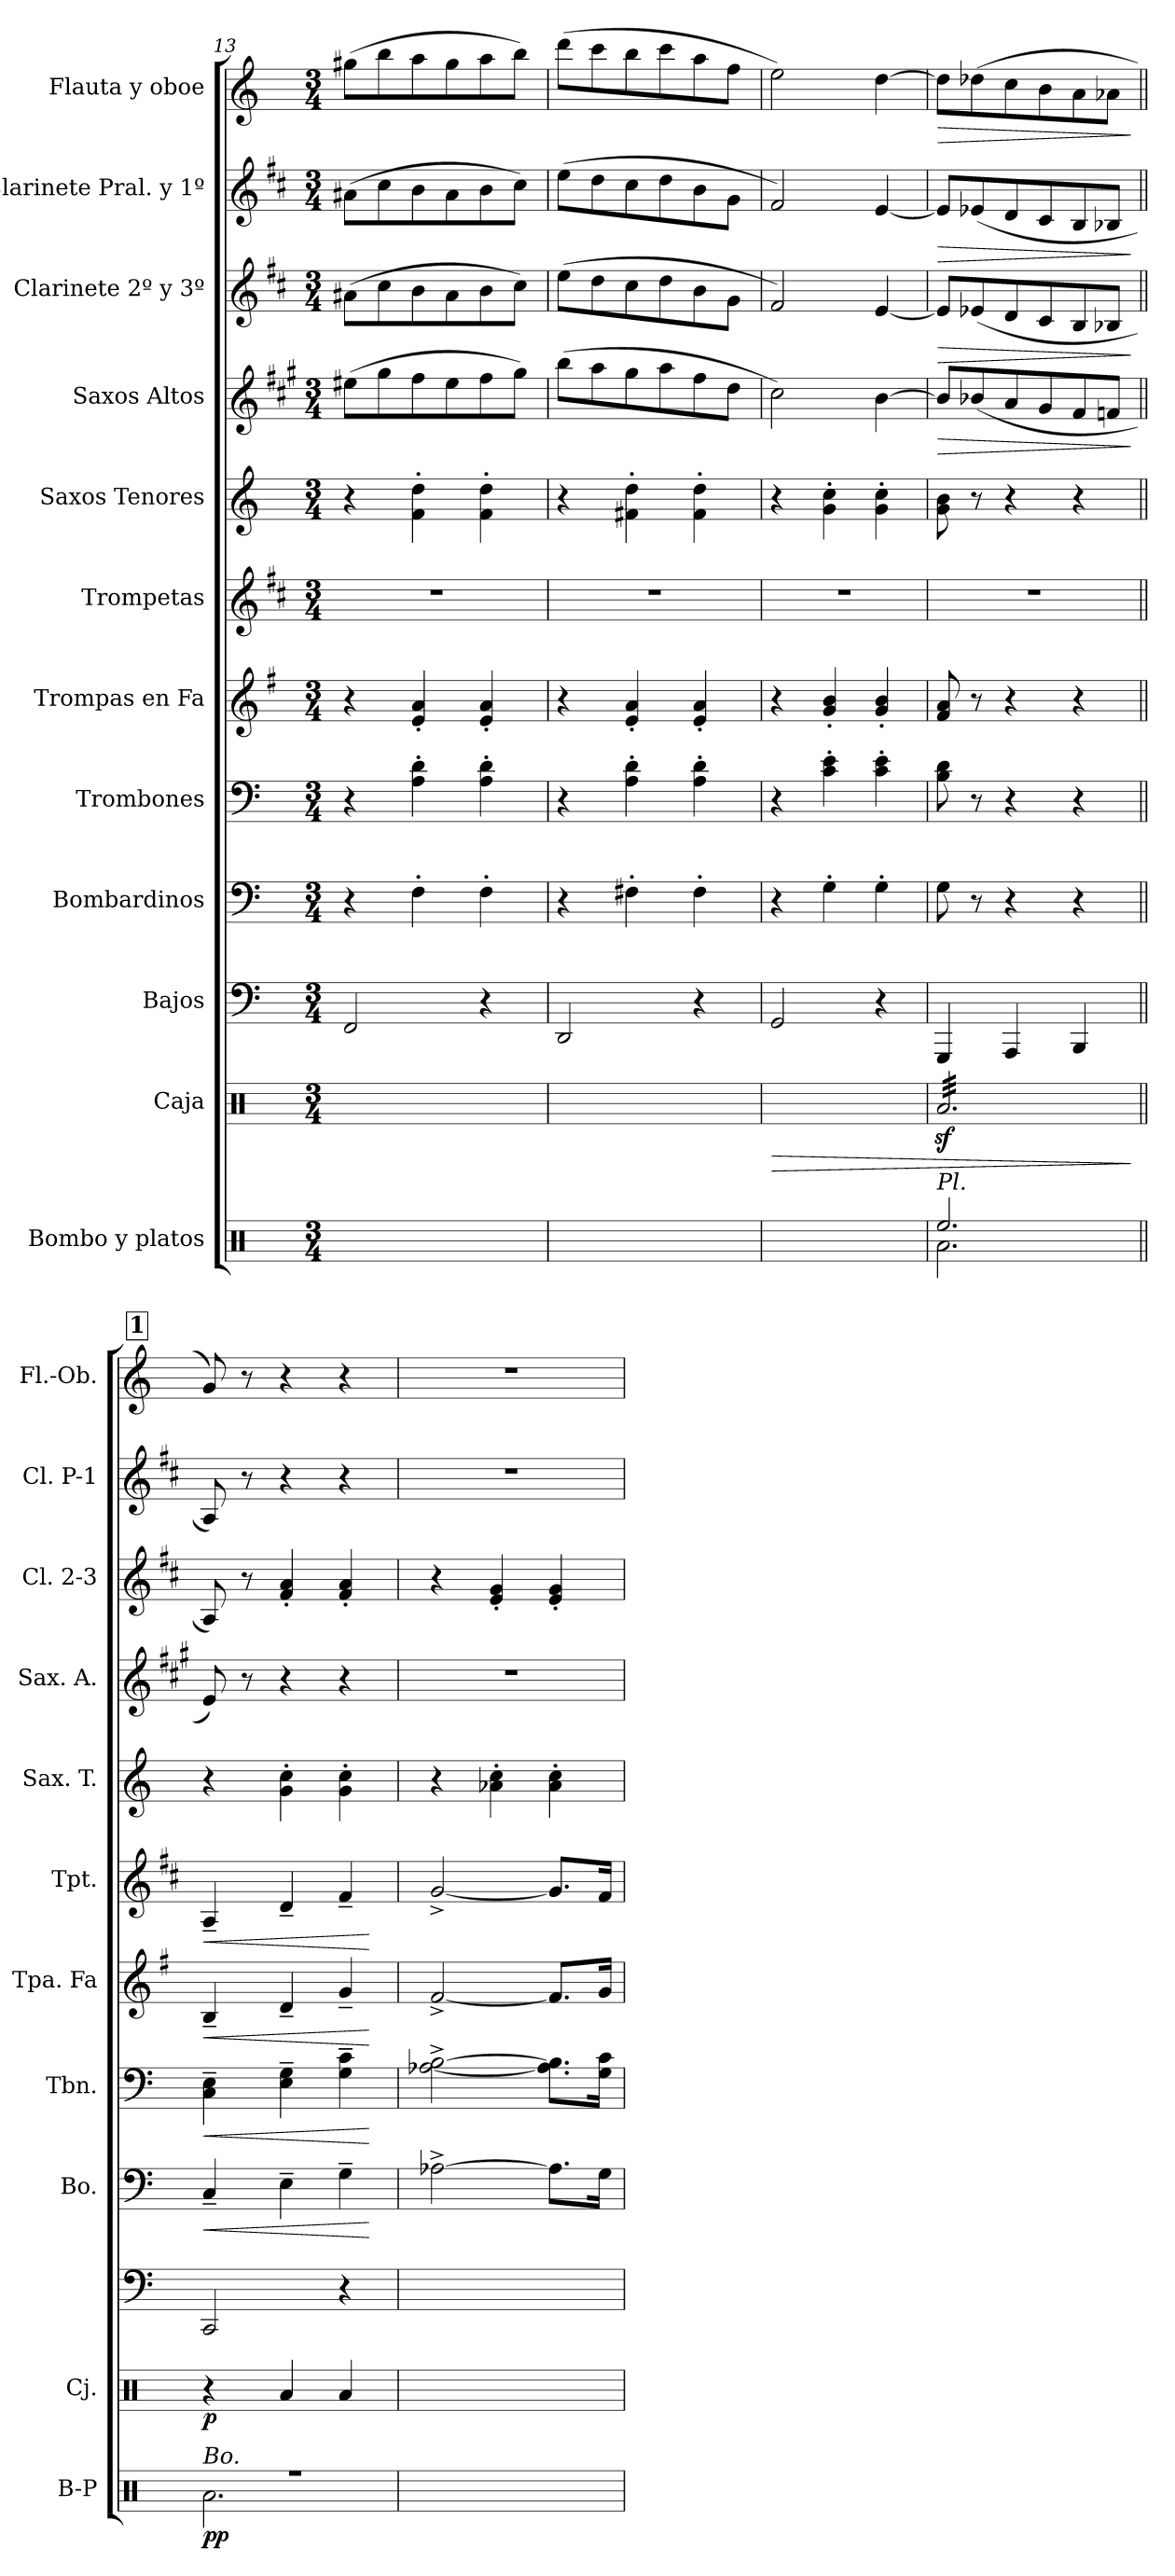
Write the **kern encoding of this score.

**kern	**dynam	**kern	**dynam	**kern	**kern	**dynam	**kern	**dynam	**kern	**dynam	**kern	**dynam	**kern	**kern	**dynam	**kern	**dynam	**kern	**dynam	**kern	**dynam
*part12	*part12	*part11	*part11	*part10	*part9	*part9	*part8	*part8	*part7	*part7	*part6	*part6	*part5	*part4	*part4	*part3	*part3	*part2	*part2	*part1	*part1
*staff12	*staff12	*staff11	*staff11	*staff10	*staff9	*staff9	*staff8	*staff8	*staff7	*staff7	*staff6	*staff6	*staff5	*staff4	*staff4	*staff3	*staff3	*staff2	*staff2	*staff1	*staff1
*I"Bombo y platos	*	*I"Caja	*	*I"Bajos	*I"Bombardinos	*	*I"Trombones	*	*I"Trompas en Fa	*	*I"Trompetas	*	*I"Saxos Tenores	*I"Saxos Altos	*	*I"Clarinete 2º y 3º	*	*I"Clarinete Pral. y 1º	*	*I"Flauta y oboe	*
*I'B-P	*	*I'Cj.	*	*	*I'Bo.	*	*I'Tbn.	*	*I'Tpa. Fa	*	*I'Tpt.	*	*I'Sax. T.	*I'Sax. A.	*	*I'Cl. 2-3	*	*I'Cl. P-1	*	*I'Fl.-Ob.	*
!!LO:PB:g=z
*clefX	*	*clefX	*	*clefF4	*clefF4	*	*clefF4	*	*clefG2	*	*clefG2	*	*clefG2	*clefG2	*	*clefG2	*	*clefG2	*	*clefG2	*
*	*	*	*	*	*	*	*	*	*ITrd4c7	*	*ITrd1c2	*	*ITrd8c14	*ITrd5c9	*	*ITrd1c2	*	*ITrd1c2	*	*	*
*k[]	*	*k[]	*	*k[]	*k[]	*	*k[]	*	*k[]	*	*k[]	*	*k[]	*k[]	*	*k[]	*	*k[]	*	*k[]	*
*M3/4	*	*M3/4	*	*M3/4	*M3/4	*	*M3/4	*	*M3/4	*	*M3/4	*	*M3/4	*M3/4	*	*M3/4	*	*M3/4	*	*M3/4	*
=13	=13	=13	=13	=13	=13	=13	=13	=13	=13	=13	=13	=13	=13	=13	=13	=13	=13	=13	=13	=13	=13
2.ryy	.	2.ryy	.	2FF/	4r	.	4r	.	4r	.	2.r	.	4r	(>8g#X\L	.	(>8g#X\L	.	(>8g#X\L	.	(>8gg#X\L	.
.	.	.	.	.	.	.	.	.	.	.	.	.	.	8b\	.	8b\	.	8b\	.	8bb\	.
.	.	.	.	.	4F'\	.	4A\' 4d\'	.	4A/' 4d/'	.	.	.	4F\' 4d\'	8a\	.	8a\	.	8a\	.	8aa\	.
.	.	.	.	.	.	.	.	.	.	.	.	.	.	8g#\	.	8g#\	.	8g#\	.	8gg#\	.
.	.	.	.	4r	4F'\	.	4A\' 4d\'	.	4A/' 4d/'	.	.	.	4F\' 4d\'	8a\	.	8a\	.	8a\	.	8aa\	.
.	.	.	.	.	.	.	.	.	.	.	.	.	.	8b\J)	.	8b\J)	.	8b\J)	.	8bb\J)	.
=14	=14	=14	=14	=14	=14	=14	=14	=14	=14	=14	=14	=14	=14	=14	=14	=14	=14	=14	=14	=14	=14
2.ryy	.	2.ryy	.	2DD/	4r	.	4r	.	4r	.	2.r	.	4r	(>8dd\L	.	(>8dd\L	.	(>8dd\L	.	(>8ddd\L	.
.	.	.	.	.	.	.	.	.	.	.	.	.	.	8cc\	.	8cc\	.	8cc\	.	8ccc\	.
.	.	.	.	.	4F#X'\	.	4A\' 4d\'	.	4A/' 4d/'	.	.	.	4F#X\' 4d\'	8b\	.	8b\	.	8b\	.	8bb\	.
.	.	.	.	.	.	.	.	.	.	.	.	.	.	8cc\	.	8cc\	.	8cc\	.	8ccc\	.
.	.	.	.	4r	4F#'\	.	4A\' 4d\'	.	4A/' 4d/'	.	.	.	4F#\' 4d\'	8a\	.	8a\	.	8a\	.	8aa\	.
.	.	.	.	.	.	.	.	.	.	.	.	.	.	8f\J	.	8f\J	.	8f\J	.	8ff\J	.
=15	=15	=15	=15	=15	=15	=15	=15	=15	=15	=15	=15	=15	=15	=15	=15	=15	=15	=15	=15	=15	=15
!	!	!	!LO:HP:b	!	!	!	!	!	!	!	!	!	!	!	!	!	!	!	!	!	!
2.ryy	.	2.ryy	>	2GG/	4r	.	4r	.	4r	.	2.r	.	4r	2e\)	.	2e/)	.	2e/)	.	2ee\)	.
.	.	.	.	.	4G'\	.	4c\' 4e\'	.	4c/' 4e/'	.	.	.	4G\' 4c\'	.	.	.	.	.	.	.	.
.	.	.	.	4r	4G'\	.	4c\' 4e\'	.	4c/' 4e/'	.	.	.	4G\' 4c\'	[4d\	.	[4d/	.	[4d/	.	[4dd\	.
=16	=16	=16	=16	=16	=16	=16	=16	=16	=16	=16	=16	=16	=16	=16	=16	=16	=16	=16	=16	=16	=16
*^	*	*	*	*	*	*	*	*	*	*	*	*	*	*	*	*	*	*	*	*	*
!LO:TX:a:i:t=Pl.	!	!	!	!	!	!	!	!	!	!	!	!	!	!	!	!	!	!	!	!	!	!
!	!	!LO:DY:b	!	!	!	!	!	!	!	!	!	!	!	!	!	!LO:HP:b	!	!LO:HP:b	!	!LO:HP:b	!	!LO:HP:b
!	!	!LO:DY:n=1:b	!	!	!	!	!	!	!	!	!	!	!	!	!	!	!	!	!	!	!	!
*	*	*	*tremolo	*	*	*	*	*	*	*	*	*	*	*	*	*	*	*	*	*	*	*
2.Ree/	2.Ra\	sf sf	32Raz</LLL	.	4GGG/	8G\	.	8B\ 8d\	.	8B/ 8d/	.	2.r	.	8G\ 8B\	8d/L]	>	8d/L]	>	8d/L]	>	8dd\L]	>
.	.	.	32Raz</	.	.	.	.	.	.	.	.	.	.	.	.	.	.	.	.	.	.	.
.	.	.	32Raz</	.	.	.	.	.	.	.	.	.	.	.	.	.	.	.	.	.	.	.
.	.	.	32Raz</	.	.	.	.	.	.	.	.	.	.	.	.	.	.	.	.	.	.	.
.	.	.	32Raz</	.	.	8r	.	8r	.	8r	.	.	.	8r	(<8d-X/	.	(<8d-X/	.	(<8d-X/	.	(>8dd-X\	.
.	.	.	32Raz</	.	.	.	.	.	.	.	.	.	.	.	.	.	.	.	.	.	.	.
.	.	.	32Raz</	.	.	.	.	.	.	.	.	.	.	.	.	.	.	.	.	.	.	.
.	.	.	32Raz</	.	.	.	.	.	.	.	.	.	.	.	.	.	.	.	.	.	.	.
.	.	.	32Raz</	.	4AAA/	4r	.	4r	.	4r	.	.	.	4r	8c/	.	8c/	.	8c/	.	8cc\	.
.	.	.	32Raz</	.	.	.	.	.	.	.	.	.	.	.	.	.	.	.	.	.	.	.
.	.	.	32Raz</	.	.	.	.	.	.	.	.	.	.	.	.	.	.	.	.	.	.	.
.	.	.	32Raz</	.	.	.	.	.	.	.	.	.	.	.	.	.	.	.	.	.	.	.
.	.	.	32Raz</	.	.	.	.	.	.	.	.	.	.	.	8B/	.	8B/	.	8B/	.	8b\	.
.	.	.	32Raz</	.	.	.	.	.	.	.	.	.	.	.	.	.	.	.	.	.	.	.
.	.	.	32Raz</	.	.	.	.	.	.	.	.	.	.	.	.	.	.	.	.	.	.	.
.	.	.	32Raz</	.	.	.	.	.	.	.	.	.	.	.	.	.	.	.	.	.	.	.
.	.	.	32Raz</	.	4BBB/	4r	.	4r	.	4r	.	.	.	4r	8A/	.	8A/	.	8A/	.	8a\	.
.	.	.	32Raz</	.	.	.	.	.	.	.	.	.	.	.	.	.	.	.	.	.	.	.
.	.	.	32Raz</	.	.	.	.	.	.	.	.	.	.	.	.	.	.	.	.	.	.	.
.	.	.	32Raz</	.	.	.	.	.	.	.	.	.	.	.	.	.	.	.	.	.	.	.
.	.	.	32Raz</	.	.	.	.	.	.	.	.	.	.	.	8A-X/J	.	8A-X/J	.	8A-X/J	.	8a-X\J	.
.	.	.	32Raz</	.	.	.	.	.	.	.	.	.	.	.	.	.	.	.	.	.	.	.
.	.	.	32Raz</	.	.	.	.	.	.	.	.	.	.	.	.	.	.	.	.	.	.	.
.	.	.	32Raz</JJJ	.	.	.	.	.	.	.	.	.	.	.	.	.	.	.	.	.	.	.
*	*	*	*Xtremolo	*	*	*	*	*	*	*	*	*	*	*	*	*	*	*	*	*	*	*
*v	*v	*	*	*	*	*	*	*	*	*	*	*	*	*	*	*	*	*	*	*	*	*
.	.	.	]	.	.	.	.	.	.	.	.	.	.	.	]	.	]	.	]	.	]
!!LO:REH:place=s1:a:B:fs=14:t=1
=17||	=17||	=17||	=17||	=17||	=17||	=17||	=17||	=17||	=17||	=17||	=17||	=17||	=17||	=17||	=17||	=17||	=17||	=17||	=17||	=17||	=17||
*^	*	*	*	*	*	*	*	*	*	*	*	*	*	*	*	*	*	*	*	*	*
!LO:TX:a:i:t=Bo.	!	!	!	!	!	!	!	!	!	!	!	!	!	!	!	!	!	!	!	!	!	!
!	!	!LO:DY:b	!	!	!	!	!LO:HP:b	!	!LO:HP:b	!	!LO:HP:b	!	!LO:HP:b	!	!	!	!	!	!	!	!	!
!	!	!LO:DY:n=1:b	!	!LO:DY:b	!	!	!	!	!	!	!	!	!	!	!	!	!	!	!	!	!	!
2.r	2.Ra\	p p	4r	p	2CC/	4C~/	<	4C\~ 4E\~	<	4E~/	<	4G~/	<	4r	8G/)	.	8G/)	.	8G/)	.	8g/)	.
.	.	.	.	.	.	.	.	.	.	.	.	.	.	.	8r	.	8r	.	8r	.	8r	.
.	.	.	4Ra/	.	.	4E~\	.	4E\~ 4G\~	.	4G~/	.	4c~/	.	4G\' 4c\'	4r	.	4e/' 4g/'	.	4r	.	4r	.
.	.	.	4Ra/	.	4r	4G~\	.	4G\~ 4c\~	.	4c~/	.	4e~/	.	4G\' 4c\'	4r	.	4e/' 4g/'	.	4r	.	4r	.
*v	*v	*	*	*	*	*	*	*	*	*	*	*	*	*	*	*	*	*	*	*	*	*
.	.	.	.	.	.	[	.	[	.	[	.	[	.	.	.	.	.	.	.	.	.
!!LO:PB:g=z
=18	=18	=18	=18	=18	=18	=18	=18	=18	=18	=18	=18	=18	=18	=18	=18	=18	=18	=18	=18	=18	=18
2.ryy	.	2.ryy	.	2.ryy	[2A-X^\	.	[2A-X\^ [2B\^	.	[2B^/	.	[2f^/	.	4r	2.r	.	4r	.	2.r	.	2.r	.
.	.	.	.	.	.	.	.	.	.	.	.	.	4A-X\' 4c\'	.	.	4d/' 4f/'	.	.	.	.	.
.	.	.	.	.	8.A-\L]	.	8.A-\] 8.B\]L	.	8.B/L]	.	8.f/L]	.	4A-\' 4c\'	.	.	4d/' 4f/'	.	.	.	.	.
.	.	.	.	.	16G\Jk	.	16G\ 16c\Jk	.	16c/Jk	.	16e/Jk	.	.	.	.	.	.	.	.	.	.
=	=	=	=	=	=	=	=	=	=	=	=	=	=	=	=	=	=	=	=	=	=
*-	*-	*-	*-	*-	*-	*-	*-	*-	*-	*-	*-	*-	*-	*-	*-	*-	*-	*-	*-	*-	*-
